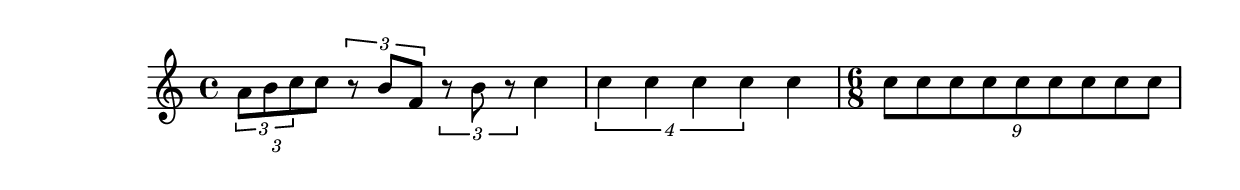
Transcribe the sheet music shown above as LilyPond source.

\version "1.3.146"
\header{
    
texidoc="
Tuplets are indicated by a bracket with a number.  There should be no
bracket if there is a beam exactly  matching  the length of the tuplet.
The bracket does not interfere with the stafflines, and the number is
centered in the gap in the bracket.

The bracket stops at the end of the stems, if the stems have the same
direction as the


"

}

\score{
	\notes \context Voice \relative c'' {
		 \times 2/3 { \times 2/3 { a8 b c}  c }
		 \times 2/3 { r8 [b f] }
		 \times 2/3 { r8 b r8 }
		 c4 |
		 
		 \times 3/4 { c4 c4 c4 c4 } c4 | 
		 
		 \time 6/8
		 \times 6/9 { c8 c c c c c c c c }

		 }
}


